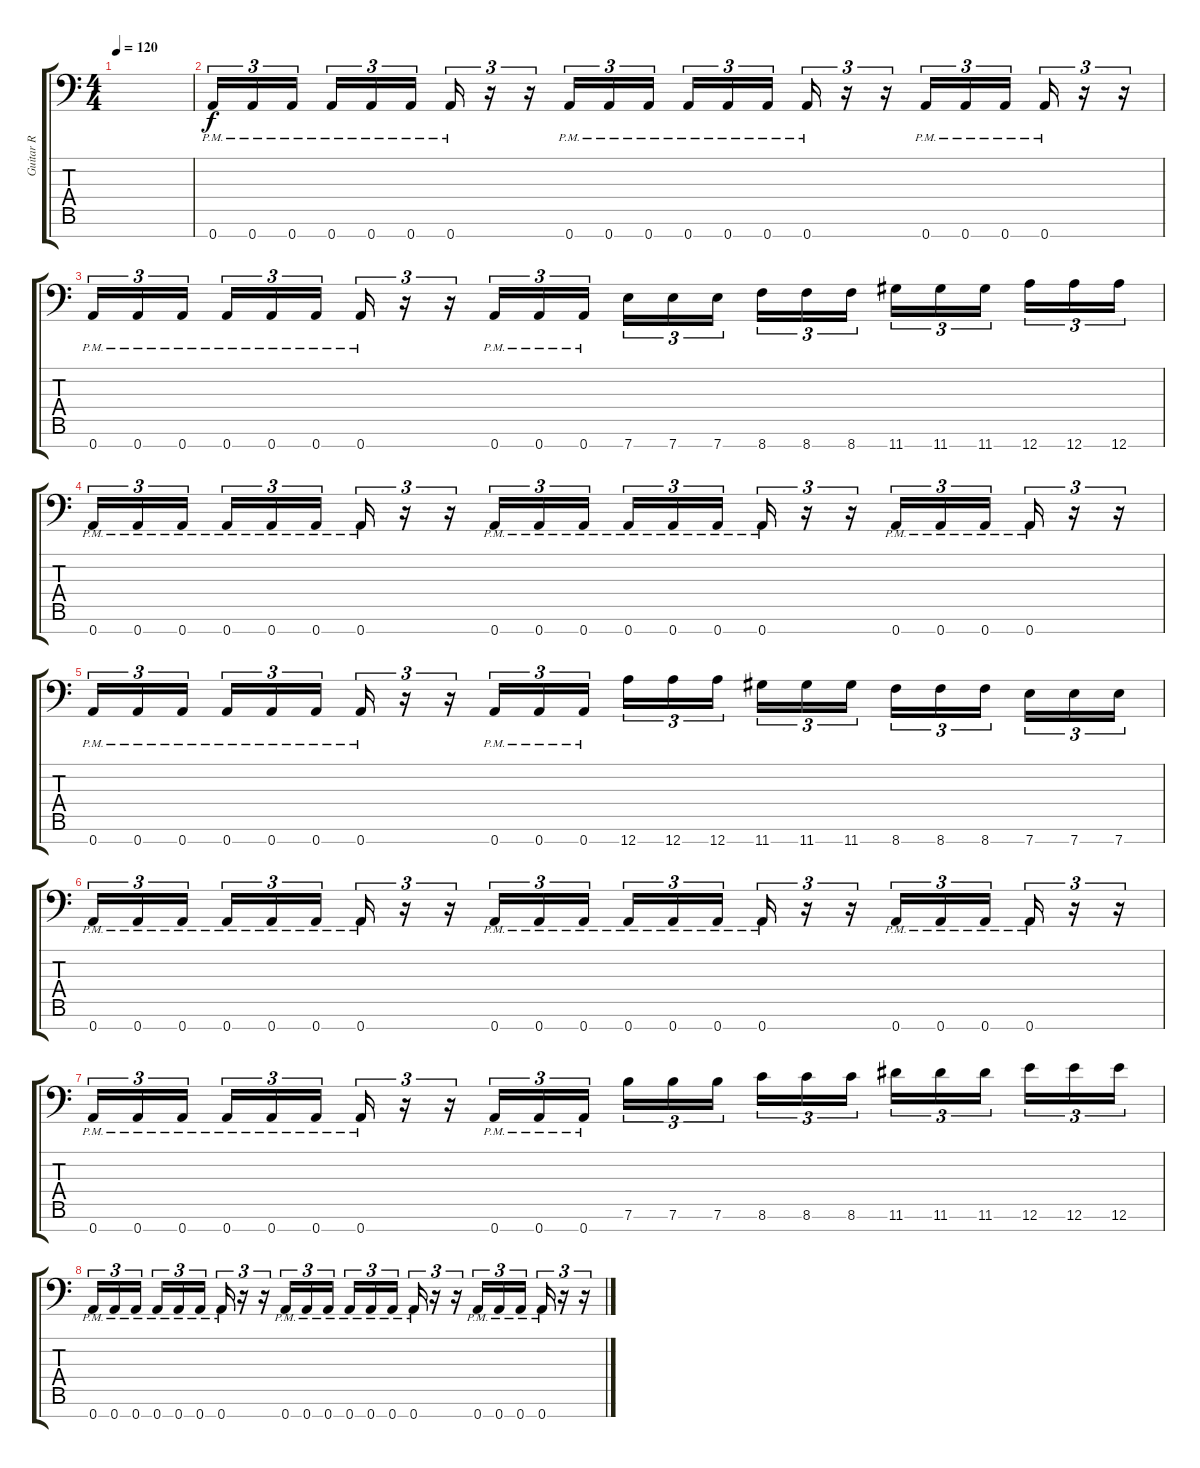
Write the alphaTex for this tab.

\track ("Guitar R" "Guitar R") {instrument overdrivenguitar}
\staff {score tabs}
\tuning (E4 B3 G3 D3 A2 E2 A1) {hide}
\ts (4 4)
\tempo 120
\clef f4
\ks c
|
0.7{pm}.16{tu (3 2)} 0.7{pm}.16{tu (3 2)} 0.7{pm}.16{tu (3 2) beam splitsecondary} 0.7{pm}.16{tu (3 2)} 0.7{pm}.16{tu (3 2)} 0.7{pm}.16{tu (3 2)} 0.7{pm}.16{tu (3 2)} r.16{tu (3 2)} r.16{tu (3 2)} 0.7{pm}.16{tu (3 2)} 0.7{pm}.16{tu (3 2)} 0.7{pm}.16{tu (3 2)} 0.7{pm}.16{tu (3 2)} 0.7{pm}.16{tu (3 2)} 0.7{pm}.16{tu (3 2) beam splitsecondary} 0.7{pm}.16{tu (3 2)} r.16{tu (3 2)} r.16{tu (3 2)} 0.7{pm}.16{tu (3 2)} 0.7{pm}.16{tu (3 2)} 0.7{pm}.16{tu (3 2) beam splitsecondary} 0.7{pm}.16{tu (3 2)} r.16{tu (3 2)} r.16{tu (3 2)} |
0.7{pm}.16{tu (3 2)} 0.7{pm}.16{tu (3 2)} 0.7{pm}.16{tu (3 2) beam splitsecondary} 0.7{pm}.16{tu (3 2)} 0.7{pm}.16{tu (3 2)} 0.7{pm}.16{tu (3 2)} 0.7{pm}.16{tu (3 2)} r.16{tu (3 2)} r.16{tu (3 2)} 0.7{pm}.16{tu (3 2)} 0.7{pm}.16{tu (3 2)} 0.7{pm}.16{tu (3 2)} 7.7.16{tu (3 2)} 7.7.16{tu (3 2)} 7.7.16{tu (3 2) beam splitsecondary} 8.7.16{tu (3 2)} 8.7.16{tu (3 2)} 8.7.16{tu (3 2)} 11.7.16{tu (3 2)} 11.7.16{tu (3 2)} 11.7.16{tu (3 2) beam splitsecondary} 12.7.16{tu (3 2)} 12.7.16{tu (3 2)} 12.7.16{tu (3 2)} |
0.7{pm}.16{tu (3 2)} 0.7{pm}.16{tu (3 2)} 0.7{pm}.16{tu (3 2) beam splitsecondary} 0.7{pm}.16{tu (3 2)} 0.7{pm}.16{tu (3 2)} 0.7{pm}.16{tu (3 2)} 0.7{pm}.16{tu (3 2)} r.16{tu (3 2)} r.16{tu (3 2)} 0.7{pm}.16{tu (3 2)} 0.7{pm}.16{tu (3 2)} 0.7{pm}.16{tu (3 2)} 0.7{pm}.16{tu (3 2)} 0.7{pm}.16{tu (3 2)} 0.7{pm}.16{tu (3 2) beam splitsecondary} 0.7{pm}.16{tu (3 2)} r.16{tu (3 2)} r.16{tu (3 2)} 0.7{pm}.16{tu (3 2)} 0.7{pm}.16{tu (3 2)} 0.7{pm}.16{tu (3 2) beam splitsecondary} 0.7{pm}.16{tu (3 2)} r.16{tu (3 2)} r.16{tu (3 2)} |
0.7{pm}.16{tu (3 2)} 0.7{pm}.16{tu (3 2)} 0.7{pm}.16{tu (3 2) beam splitsecondary} 0.7{pm}.16{tu (3 2)} 0.7{pm}.16{tu (3 2)} 0.7{pm}.16{tu (3 2)} 0.7{pm}.16{tu (3 2)} r.16{tu (3 2)} r.16{tu (3 2)} 0.7{pm}.16{tu (3 2)} 0.7{pm}.16{tu (3 2)} 0.7{pm}.16{tu (3 2)} 12.7.16{tu (3 2)} 12.7.16{tu (3 2)} 12.7.16{tu (3 2) beam splitsecondary} 11.7.16{tu (3 2)} 11.7.16{tu (3 2)} 11.7.16{tu (3 2)} 8.7.16{tu (3 2)} 8.7.16{tu (3 2)} 8.7.16{tu (3 2) beam splitsecondary} 7.7.16{tu (3 2)} 7.7.16{tu (3 2)} 7.7.16{tu (3 2)} |
0.7{pm}.16{tu (3 2)} 0.7{pm}.16{tu (3 2)} 0.7{pm}.16{tu (3 2) beam splitsecondary} 0.7{pm}.16{tu (3 2)} 0.7{pm}.16{tu (3 2)} 0.7{pm}.16{tu (3 2)} 0.7{pm}.16{tu (3 2)} r.16{tu (3 2)} r.16{tu (3 2)} 0.7{pm}.16{tu (3 2)} 0.7{pm}.16{tu (3 2)} 0.7{pm}.16{tu (3 2)} 0.7{pm}.16{tu (3 2)} 0.7{pm}.16{tu (3 2)} 0.7{pm}.16{tu (3 2) beam splitsecondary} 0.7{pm}.16{tu (3 2)} r.16{tu (3 2)} r.16{tu (3 2)} 0.7{pm}.16{tu (3 2)} 0.7{pm}.16{tu (3 2)} 0.7{pm}.16{tu (3 2) beam splitsecondary} 0.7{pm}.16{tu (3 2)} r.16{tu (3 2)} r.16{tu (3 2)} |
0.7{pm}.16{tu (3 2)} 0.7{pm}.16{tu (3 2)} 0.7{pm}.16{tu (3 2) beam splitsecondary} 0.7{pm}.16{tu (3 2)} 0.7{pm}.16{tu (3 2)} 0.7{pm}.16{tu (3 2)} 0.7{pm}.16{tu (3 2)} r.16{tu (3 2)} r.16{tu (3 2)} 0.7{pm}.16{tu (3 2)} 0.7{pm}.16{tu (3 2)} 0.7{pm}.16{tu (3 2)} 7.6.16{tu (3 2)} 7.6.16{tu (3 2)} 7.6.16{tu (3 2) beam splitsecondary} 8.6.16{tu (3 2)} 8.6.16{tu (3 2)} 8.6.16{tu (3 2)} 11.6.16{tu (3 2)} 11.6.16{tu (3 2)} 11.6.16{tu (3 2) beam splitsecondary} 12.6.16{tu (3 2)} 12.6.16{tu (3 2)} 12.6.16{tu (3 2)} |
0.7{pm}.16{tu (3 2)} 0.7{pm}.16{tu (3 2)} 0.7{pm}.16{tu (3 2) beam splitsecondary} 0.7{pm}.16{tu (3 2)} 0.7{pm}.16{tu (3 2)} 0.7{pm}.16{tu (3 2)} 0.7{pm}.16{tu (3 2)} r.16{tu (3 2)} r.16{tu (3 2)} 0.7{pm}.16{tu (3 2)} 0.7{pm}.16{tu (3 2)} 0.7{pm}.16{tu (3 2)} 0.7{pm}.16{tu (3 2)} 0.7{pm}.16{tu (3 2)} 0.7{pm}.16{tu (3 2) beam splitsecondary} 0.7{pm}.16{tu (3 2)} r.16{tu (3 2)} r.16{tu (3 2)} 0.7{pm}.16{tu (3 2)} 0.7{pm}.16{tu (3 2)} 0.7{pm}.16{tu (3 2) beam splitsecondary} 0.7{pm}.16{tu (3 2)} r.16{tu (3 2)} r.16{tu (3 2)}
